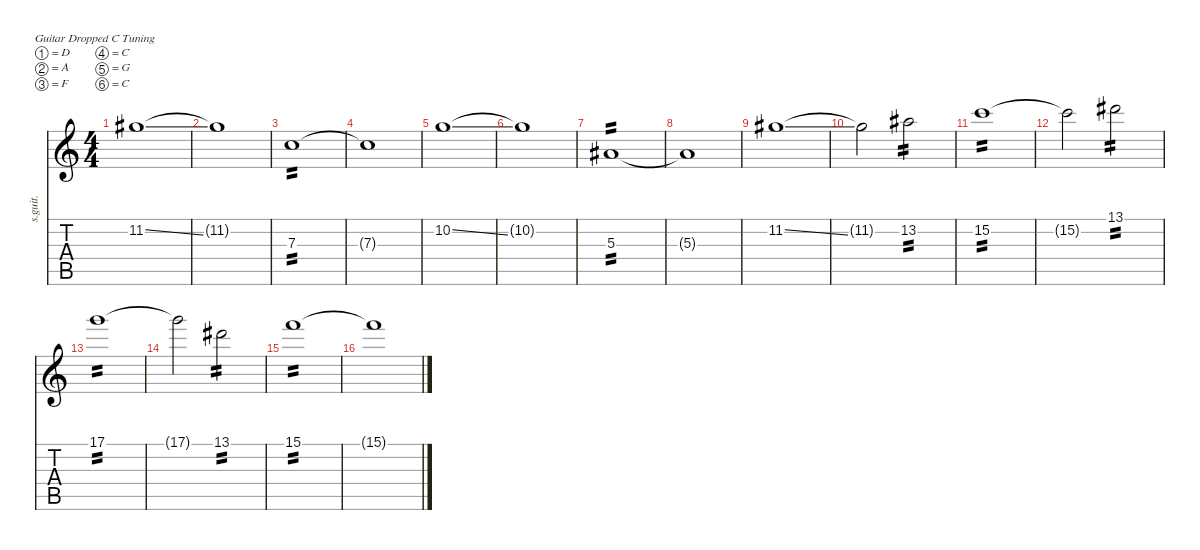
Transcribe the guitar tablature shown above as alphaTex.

\defaultSystemsLayout 4
\hideDynamics
\bracketExtendMode nobrackets
\track ("Guitar 3" "s.guit.") {instrument distortionguitar}
\staff {score tabs}
\tuning (D4 A3 F3 C3 G2 C2)
\ts (4 4)
\tempo (213 hide)
\clef g2
\ks c
11.2{ss acc #}.1{lyrics (0 "") lyrics (1 "") lyrics (2 "") lyrics (3 "") lyrics (4 "") dy mf} |
11.2{t acc #}.1{lyrics (0 "") lyrics (1 "") lyrics (2 "") lyrics (3 "") lyrics (4 "")} |
7.3.1{lyrics (0 "") lyrics (1 "") lyrics (2 "") lyrics (3 "") lyrics (4 "") tp 2} |
7.3{t}.1{lyrics (0 "") lyrics (1 "") lyrics (2 "") lyrics (3 "") lyrics (4 "")} |
10.2{ss}.1{lyrics (0 "") lyrics (1 "") lyrics (2 "") lyrics (3 "") lyrics (4 "")} |
10.2{t}.1{lyrics (0 "") lyrics (1 "") lyrics (2 "") lyrics (3 "") lyrics (4 "")} |
5.3{acc #}.1{lyrics (0 "") lyrics (1 "") lyrics (2 "") lyrics (3 "") lyrics (4 "") tp 2} |
5.3{t acc #}.1{lyrics (0 "") lyrics (1 "") lyrics (2 "") lyrics (3 "") lyrics (4 "")} |
11.2{ss acc #}.1{lyrics (0 "") lyrics (1 "") lyrics (2 "") lyrics (3 "") lyrics (4 "")} |
11.2{t acc #}.2{lyrics (0 "") lyrics (1 "") lyrics (2 "") lyrics (3 "") lyrics (4 "")} 13.2{acc #}.2{lyrics (0 "") lyrics (1 "") lyrics (2 "") lyrics (3 "") lyrics (4 "") tp 2} |
15.2.1{lyrics (0 "") lyrics (1 "") lyrics (2 "") lyrics (3 "") lyrics (4 "") tp 2} |
15.2{t}.2{lyrics (0 "") lyrics (1 "") lyrics (2 "") lyrics (3 "") lyrics (4 "")} 13.1{acc #}.2{lyrics (0 "") lyrics (1 "") lyrics (2 "") lyrics (3 "") lyrics (4 "") tp 2} |
17.1.1{lyrics (0 "") lyrics (1 "") lyrics (2 "") lyrics (3 "") lyrics (4 "") tp 2} |
17.1{t}.2{lyrics (0 "") lyrics (1 "") lyrics (2 "") lyrics (3 "") lyrics (4 "")} 13.1{acc #}.2{lyrics (0 "") lyrics (1 "") lyrics (2 "") lyrics (3 "") lyrics (4 "") tp 2} |
15.1.1{lyrics (0 "") lyrics (1 "") lyrics (2 "") lyrics (3 "") lyrics (4 "") tp 2} |
15.1{t}.1{lyrics (0 "") lyrics (1 "") lyrics (2 "") lyrics (3 "") lyrics (4 "")}
